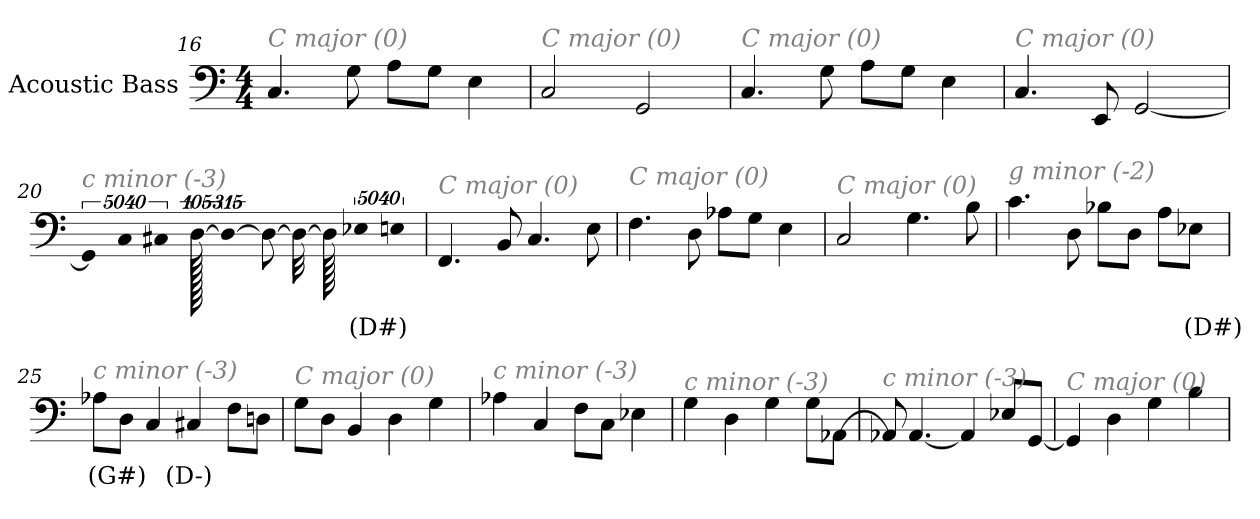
**kern	**text
*part1	*part1
*staff1	*staff1
*I"Acoustic Bass	*
*clefF4	*
*ITrd7c12	*
*k[]	*
*C:	*
*M4/4	*
=16	=16
!LO:TX:i:color=#808080:t=C major (0)	!
4.CC	.
8GG	.
8AAL	.
8GGJ	.
4EE	.
=17	=17
!LO:TX:i:color=#808080:t=C major (0)	!
2CC	.
2GGG	.
=18	=18
!LO:TX:i:color=#808080:t=C major (0)	!
4.CC	.
8GG	.
8AAL	.
8GGJ	.
4EE	.
=19	=19
!LO:TX:i:color=#808080:t=C major (0)	!
4.CC	.
8EEE	.
[2GGG	.
=20	=20
!LO:TX:i:color=#808080:t=c minor (-3)	!
!LO:N:vis=4	!
20160%3347GGG]	.
!LO:N:vis=4	!
20160%3347CC	.
!LO:N:vis=4	!
20160%3347CC#X	.
[6720%13DD	.
40320DD_	.
8DD_	.
32DD_	.
128DD]	.
!LO:N:vis=4	!
20160%3347EE-Xi	(D#)
!LO:N:vis=4	!
20160%3347EE	.
=21	=21
!LO:TX:i:color=#808080:t=C major (0)	!
4.FFF	.
8BBB	.
4.CC	.
8EE	.
=22	=22
!LO:TX:i:color=#808080:t=C major (0)	!
4.FF	.
8DD	.
8AA-XL	.
8GGJ	.
4EE	.
=23	=23
!LO:TX:i:color=#808080:t=C major (0)	!
2CC	.
4.GG	.
8BB	.
=24	=24
!LO:TX:i:color=#808080:t=g minor (-2)	!
4.C	.
8DD	.
8BB-XL	.
8DDJ	.
8AAL	.
8EE-XiJ	(D#)
=25	=25
!LO:TX:i:color=#808080:t=c minor (-3)	!
8AA-XiL	(G#)
8DDJ	.
4CC	.
4CC#Xi	(D-)
8FFL	.
8DDnJ	.
=26	=26
!LO:TX:i:color=#808080:t=C major (0)	!
8GGL	.
8DDJ	.
4BBB	.
4DD	.
4GG	.
=27	=27
!LO:TX:i:color=#808080:t=c minor (-3)	!
4AA-X	.
4CC	.
8FFL	.
8CCJ	.
4EE-X	.
=28	=28
!LO:TX:i:color=#808080:t=c minor (-3)	!
4GG	.
4DD	.
4GG	.
8GGL	.
[8AAA-XJ	.
=29	=29
!LO:TX:i:color=#808080:t=c minor (-3)	!
8AAA-X]	.
[4.AAA-	.
4AAA-]	.
8EE-XL	.
[8GGGJ	.
=30	=30
!LO:TX:i:color=#808080:t=C major (0)	!
4GGG]	.
4DD	.
4GG	.
4BB	.
=	=
*-	*-
